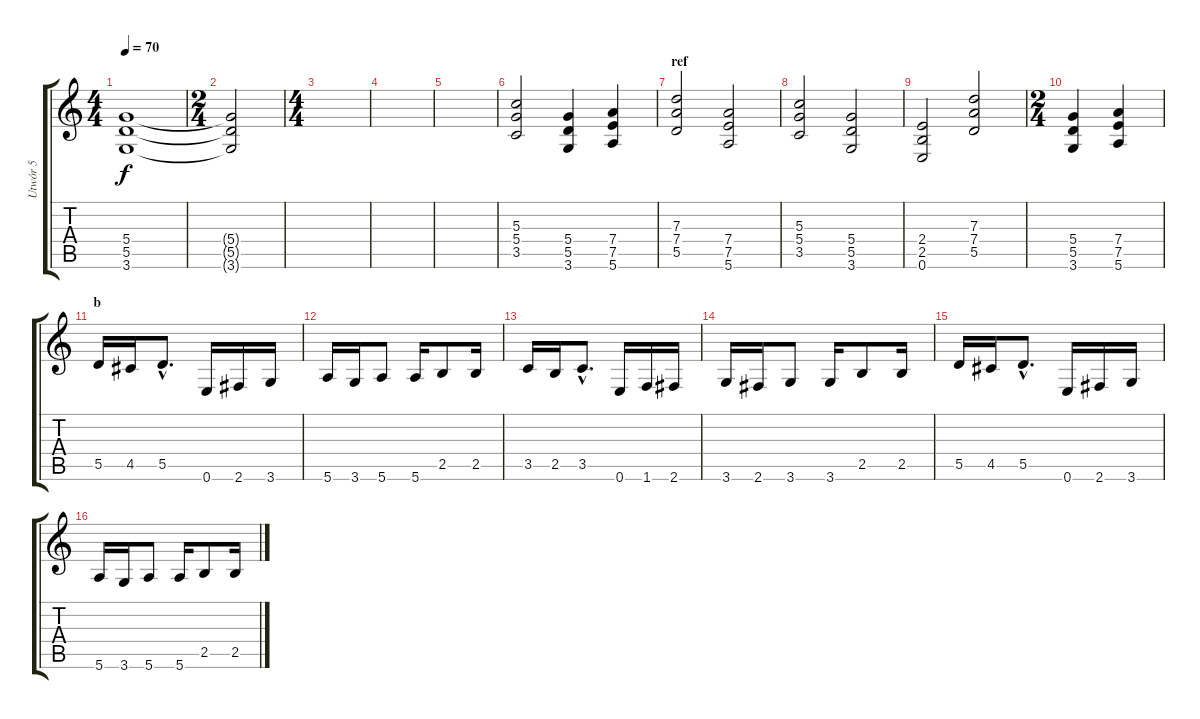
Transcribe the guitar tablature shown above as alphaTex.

\track ("Utwór 5" "Utwór 5") {instrument distortionguitar}
\staff {score tabs}
\tuning (E4 B3 G3 D3 A2 E2) {hide}
\ts (4 4)
\tempo 70
\clef g2
\ks c
(5.4 5.5 3.6).1{dy f volume 0} |
\ts (2 4)
(5.4{t} 5.5{t} 3.6{t}).2 |
\ts (4 4)
|
|
|
(5.3 5.4 3.5).2 (5.4 5.5 3.6).4 (7.4 7.5 5.6).4 |
\section ("" "ref")
(7.3 7.4 5.5).2 (7.4 7.5 5.6).2 |
(5.3 5.4 3.5).2 (5.4 5.5 3.6).2 |
(2.4 2.5 0.6).2 (7.3 7.4 5.5).2 |
\ts (2 4)
(5.4 5.5 3.6).4 (7.4 7.5 5.6).4 |
\section ("" "b")
5.5.16 4.5.16 5.5{hac}.8{d} 0.6.16 2.6.16 3.6.16 |
5.6.16 3.6.16 5.6.8 5.6.16 2.5.8 2.5.16 |
3.5.16 2.5.16 3.5{hac}.8{d} 0.6.16 1.6.16 2.6.16 |
3.6.16 2.6.16 3.6.8 3.6.16 2.5.8 2.5.16 |
5.5.16 4.5.16 5.5{hac}.8{d} 0.6.16 2.6.16 3.6.16 |
5.6.16 3.6.16 5.6.8 5.6.16 2.5.8 2.5.16
